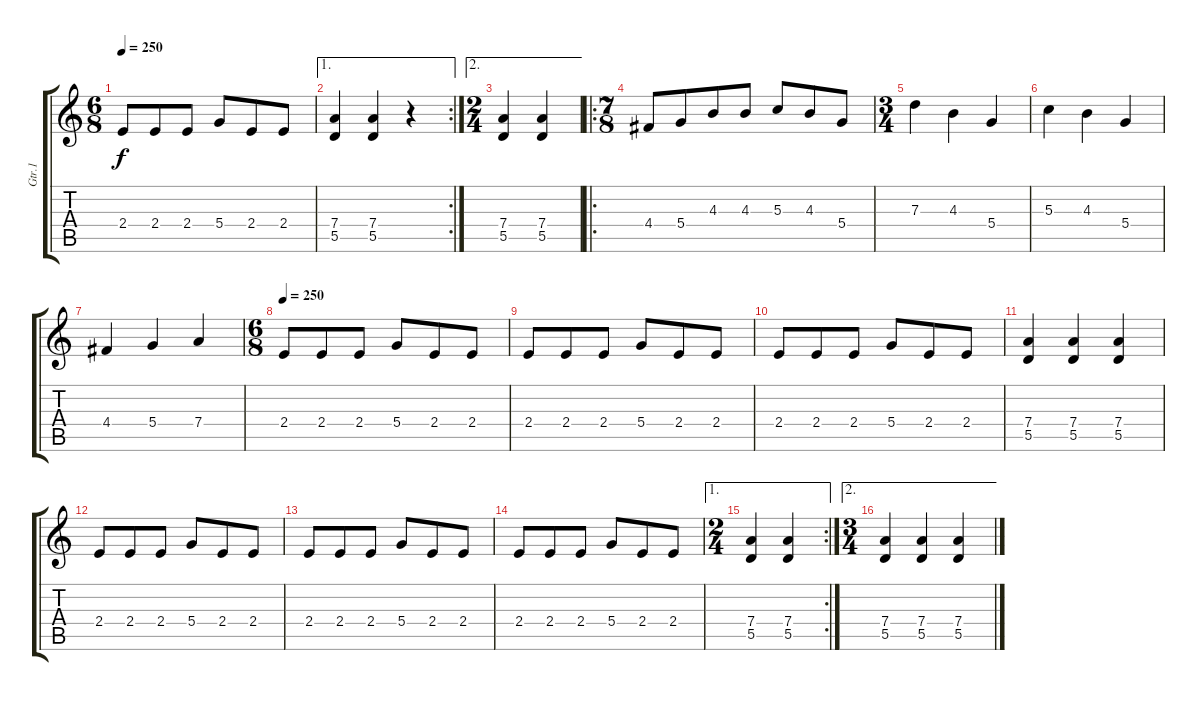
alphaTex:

\track ("Gtr.1" "Gtr.1") {instrument distortionguitar}
\staff {score tabs}
\tuning (E4 B3 G3 D3 A2 E2) {hide}
\ts (6 8)
\tempo 250
\clef g2
\ks c
2.4.8{dy f} 2.4.8 2.4.8 5.4.8 2.4.8 2.4.8 |
\ae 1
\rc 2
(7.4 5.5).4 (7.4 5.5).4 r.4 |
\ae 2
\ts (2 4)
(7.4 5.5).4 (7.4 5.5).4 |
\ro
\ts (7 8)
4.4.8 5.4.8 4.3.8 4.3.8 5.3.8 4.3.8 5.4.8 |
\ts (3 4)
7.3.4 4.3.4 5.4.4 |
5.3.4 4.3.4 5.4.4 |
4.4.4 5.4.4 7.4.4 |
\ts (6 8)
\tempo 250
2.4.8 2.4.8 2.4.8 5.4.8 2.4.8 2.4.8 |
2.4.8 2.4.8 2.4.8 5.4.8 2.4.8 2.4.8 |
2.4.8 2.4.8 2.4.8 5.4.8 2.4.8 2.4.8 |
(7.4 5.5).4 (7.4 5.5).4 (7.4 5.5).4 |
2.4.8 2.4.8 2.4.8 5.4.8 2.4.8 2.4.8 |
2.4.8 2.4.8 2.4.8 5.4.8 2.4.8 2.4.8 |
2.4.8 2.4.8 2.4.8 5.4.8 2.4.8 2.4.8 |
\ae 1
\rc 2
\ts (2 4)
(7.4 5.5).4 (7.4 5.5).4 |
\ae 2
\ts (3 4)
(7.4 5.5).4 (7.4 5.5).4 (7.4 5.5).4
